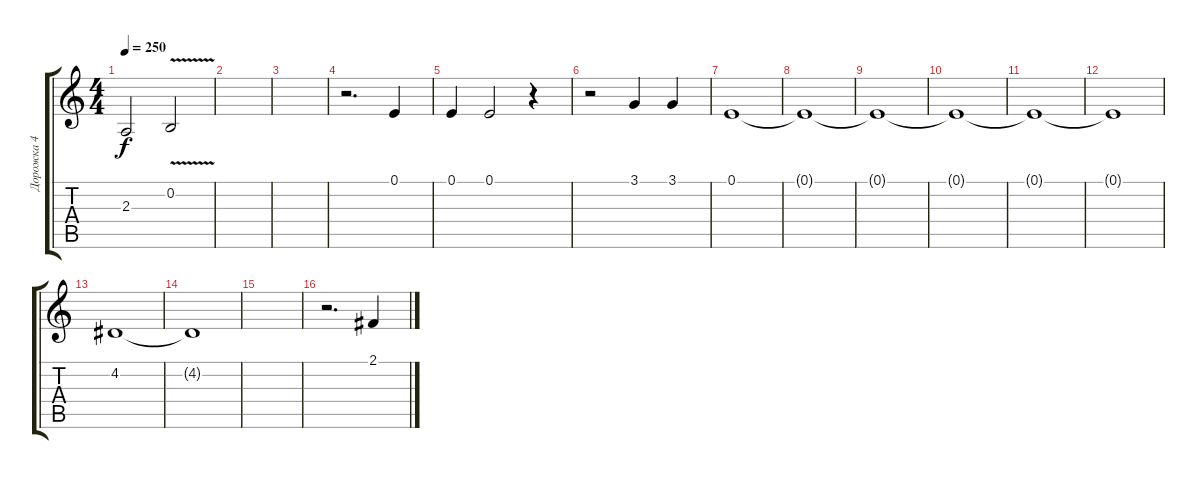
\track ("Дорожка 4" "Дорожка 4") {instrument lead6voice}
\staff {score tabs}
\tuning (E4 B3 G3 D3 A2 E2) {hide}
\ts (4 4)
\tempo 250
\clef g2
\ks c
2.3.2{dy f} 0.2{v}.2 |
|
|
r.2{d} 0.1.4 |
0.1.4 0.1.2 r.4 |
r.2 3.1.4 3.1.4 |
0.1.1 |
0.1{t}.1 |
0.1{t}.1 |
0.1{t}.1 |
0.1{t}.1 |
0.1{t}.1 |
4.2.1 |
4.2{t}.1 |
|
r.2{d} 2.1.4
